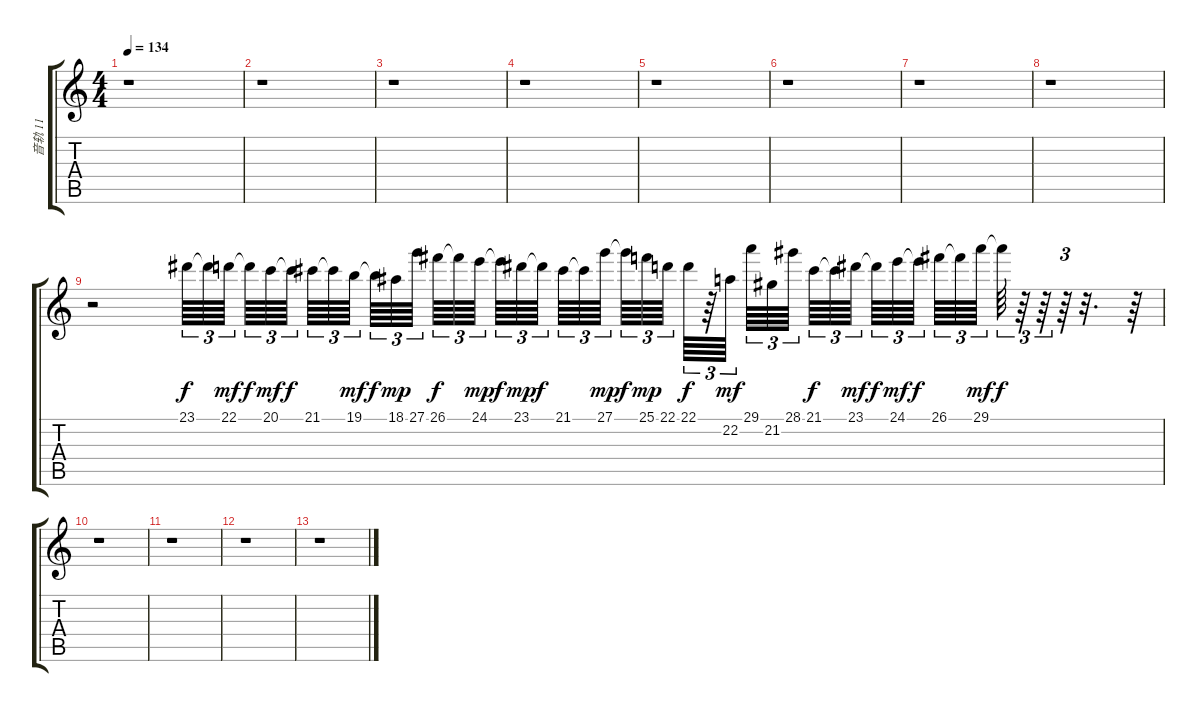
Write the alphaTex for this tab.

\track ("音轨 11" "音轨 11") {instrument synthvoice}
\staff {score tabs}
\tuning (E4 B3 G3 D3 A2 E2) {hide}
\ts (4 4)
\tempo 134
\clef g2
\ks c
r.1{dy f} |
r.1 |
r.1 |
r.1 |
r.1 |
r.1 |
r.1 |
r.1 |
r.2 23.1.64{tu (3 2) volume 14 balance 4 instrument applause} 23.1{t}.64{tu (3 2)} 22.1.64{tu (3 2) dy mf} 22.1{t}.64{tu (3 2) dy f} 20.1.64{tu (3 2) dy mf} 20.1{t}.64{tu (3 2) dy f} 21.1.64{tu (3 2)} 21.1{t}.64{tu (3 2)} 19.1.64{tu (3 2) dy mf} 19.1{t}.64{tu (3 2) dy f} 18.1.64{tu (3 2) dy mp} 27.1.64{tu (3 2)} 26.1.64{tu (3 2) dy f} 26.1{t}.64{tu (3 2)} 24.1.64{tu (3 2) dy mp} 24.1{t}.64{tu (3 2) dy f} 23.1.64{tu (3 2) dy mp} 23.1{t}.64{tu (3 2) dy f} 21.1.64{tu (3 2)} 21.1{t}.64{tu (3 2)} 27.1.64{tu (3 2) dy mp} 27.1{t}.64{tu (3 2) dy f} 25.1.64{tu (3 2) dy mp} 22.1.64{tu (3 2)} 22.1.64{tu (3 2) dy f} r.64{tu (3 2)} 22.2.64{tu (3 2) dy mf} 29.1.64{tu (3 2)} 21.2.64{tu (3 2)} 28.1.64{tu (3 2)} 21.1.64{tu (3 2) dy f} 21.1{t}.64{tu (3 2)} 23.1.64{tu (3 2) dy mf} 23.1{t}.64{tu (3 2) dy f} 24.1.64{tu (3 2) dy mf} 24.1{t}.64{tu (3 2) dy f} 26.1.64{tu (3 2)} 26.1{t}.64{tu (3 2)} 29.1.64{tu (3 2) dy mf} 29.1{t}.64{tu (3 2) dy f} r.64{tu (3 2)} r.64{tu (3 2)} r.64{tu (3 2)} r.32{d} r.64 |
r.1 |
r.1 |
r.1 |
r.1
